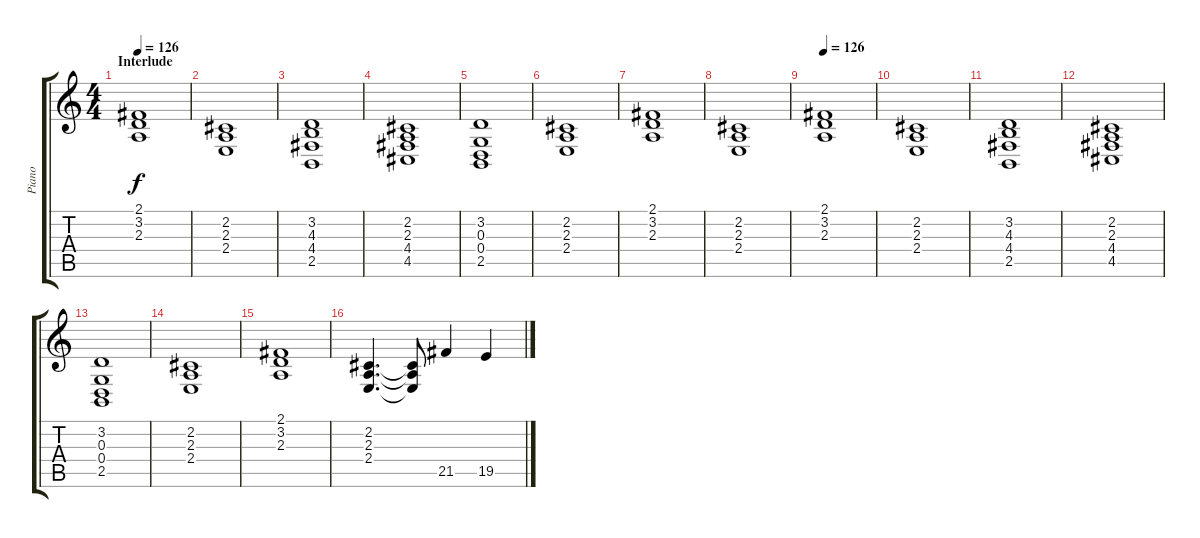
\track ("Piano" "Piano") {instrument acousticgrandpiano}
\staff {score tabs}
\tuning (E4 B3 G3 D3 A2 E2) {hide}
\ts (4 4)
\section ("" "Interlude")
\tempo 126
\clef g2
\ks c
(2.1 3.2 2.3).1{dy f} |
(2.2 2.3 2.4).1 |
(3.2 4.3 4.4 2.5).1 |
(2.2 2.3 4.4 4.5).1 |
(3.2 0.3 0.4 2.5).1 |
(2.2 2.3 2.4).1 |
(2.1 3.2 2.3).1 |
(2.2 2.3 2.4).1 |
\tempo 126
(2.1 3.2 2.3).1 |
(2.2 2.3 2.4).1 |
(3.2 4.3 4.4 2.5).1 |
(2.2 2.3 4.4 4.5).1 |
(3.2 0.3 0.4 2.5).1 |
(2.2 2.3 2.4).1 |
(2.1 3.2 2.3).1 |
(2.2 2.3 2.4).4{d} (2.2{t} 2.3{t} 2.4{t}).8 21.5.4 19.5.4
